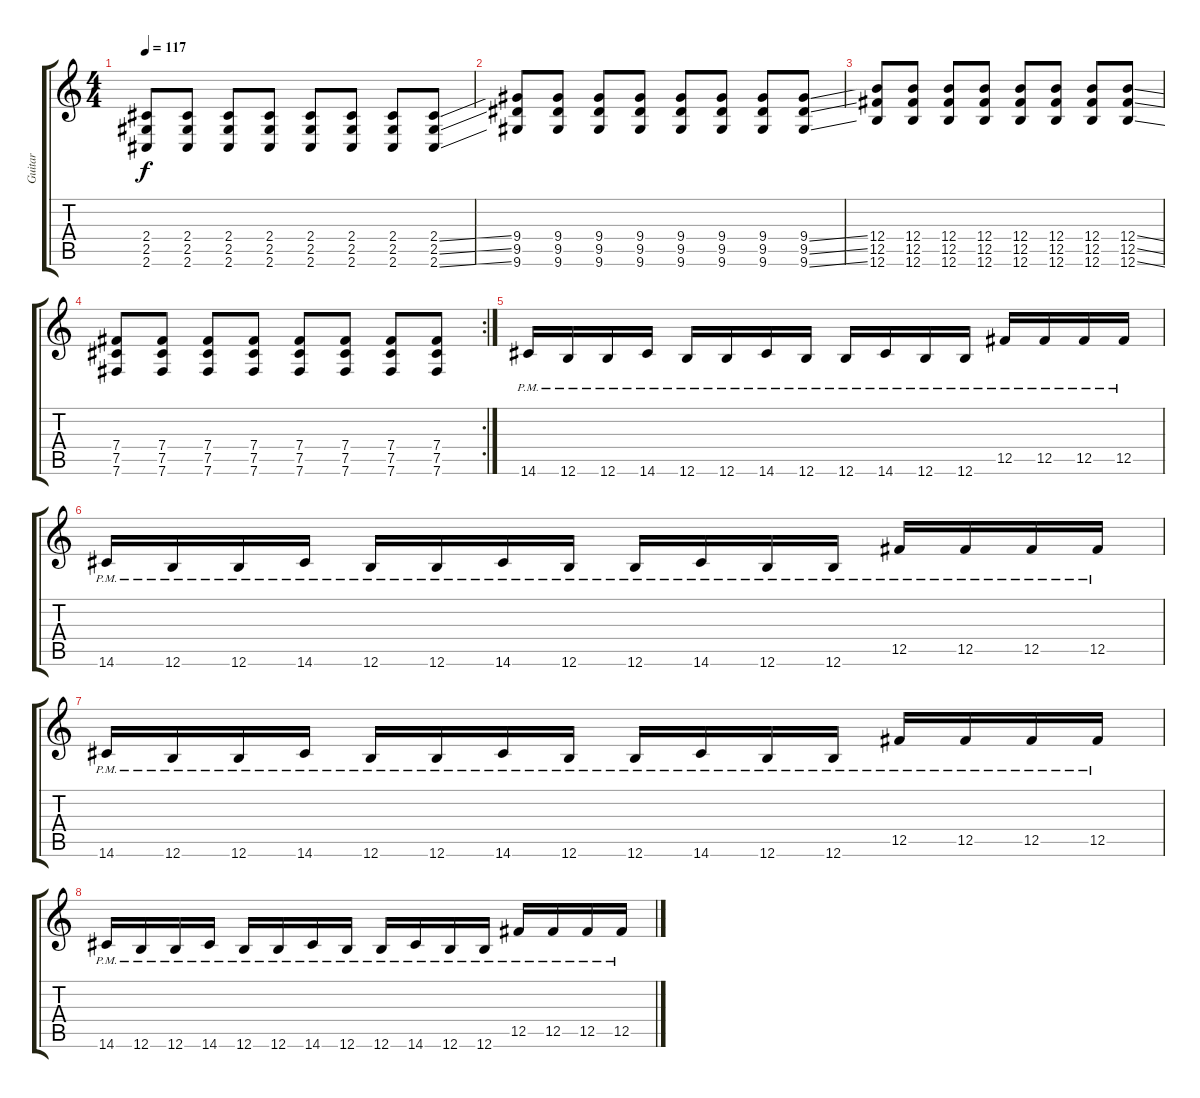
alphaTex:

\track ("Guitar" "Guitar") {instrument distortionguitar}
\staff {score tabs}
\tuning (Db4 Ab3 E3 B2 Gb2 B1) {hide}
\ts (4 4)
\tempo 117
\clef g2
\ks c
(2.4 2.5 2.6).8{dy f} (2.4 2.5 2.6).8 (2.4 2.5 2.6).8 (2.4 2.5 2.6).8 (2.4 2.5 2.6).8 (2.4 2.5 2.6).8 (2.4 2.5 2.6).8 (2.4{ss} 2.5{ss} 2.6{ss}).8 |
(9.4 9.5 9.6).8 (9.4 9.5 9.6).8 (9.4 9.5 9.6).8 (9.4 9.5 9.6).8 (9.4 9.5 9.6).8 (9.4 9.5 9.6).8 (9.4 9.5 9.6).8 (9.4{ss} 9.5{ss} 9.6{ss}).8 |
(12.4 12.5 12.6).8 (12.4 12.5 12.6).8 (12.4 12.5 12.6).8 (12.4 12.5 12.6).8 (12.4 12.5 12.6).8 (12.4 12.5 12.6).8 (12.4 12.5 12.6).8 (12.4{ss} 12.5{ss} 12.6{ss}).8 |
\rc 2
(7.4 7.5 7.6).8 (7.4 7.5 7.6).8 (7.4 7.5 7.6).8 (7.4 7.5 7.6).8 (7.4 7.5 7.6).8 (7.4 7.5 7.6).8 (7.4 7.5 7.6).8 (7.4 7.5 7.6).8 |
14.6{pm}.16{balance 2} 12.6{pm}.16 12.6{pm}.16 14.6{pm}.16 12.6{pm}.16 12.6{pm}.16 14.6{pm}.16 12.6{pm}.16 12.6{pm}.16 14.6{pm}.16 12.6{pm}.16 12.6{pm}.16 12.5{pm}.16 12.5{pm}.16 12.5{pm}.16 12.5{pm}.16 |
14.6{pm}.16 12.6{pm}.16 12.6{pm}.16 14.6{pm}.16 12.6{pm}.16 12.6{pm}.16 14.6{pm}.16 12.6{pm}.16 12.6{pm}.16 14.6{pm}.16 12.6{pm}.16 12.6{pm}.16 12.5{pm}.16 12.5{pm}.16 12.5{pm}.16 12.5{pm}.16 |
14.6{pm}.16 12.6{pm}.16 12.6{pm}.16 14.6{pm}.16 12.6{pm}.16 12.6{pm}.16 14.6{pm}.16 12.6{pm}.16 12.6{pm}.16 14.6{pm}.16 12.6{pm}.16 12.6{pm}.16 12.5{pm}.16 12.5{pm}.16 12.5{pm}.16 12.5{pm}.16 |
14.6{pm}.16 12.6{pm}.16 12.6{pm}.16 14.6{pm}.16 12.6{pm}.16 12.6{pm}.16 14.6{pm}.16 12.6{pm}.16 12.6{pm}.16 14.6{pm}.16 12.6{pm}.16 12.6{pm}.16 12.5{pm}.16 12.5{pm}.16 12.5{pm}.16 12.5{pm}.16
